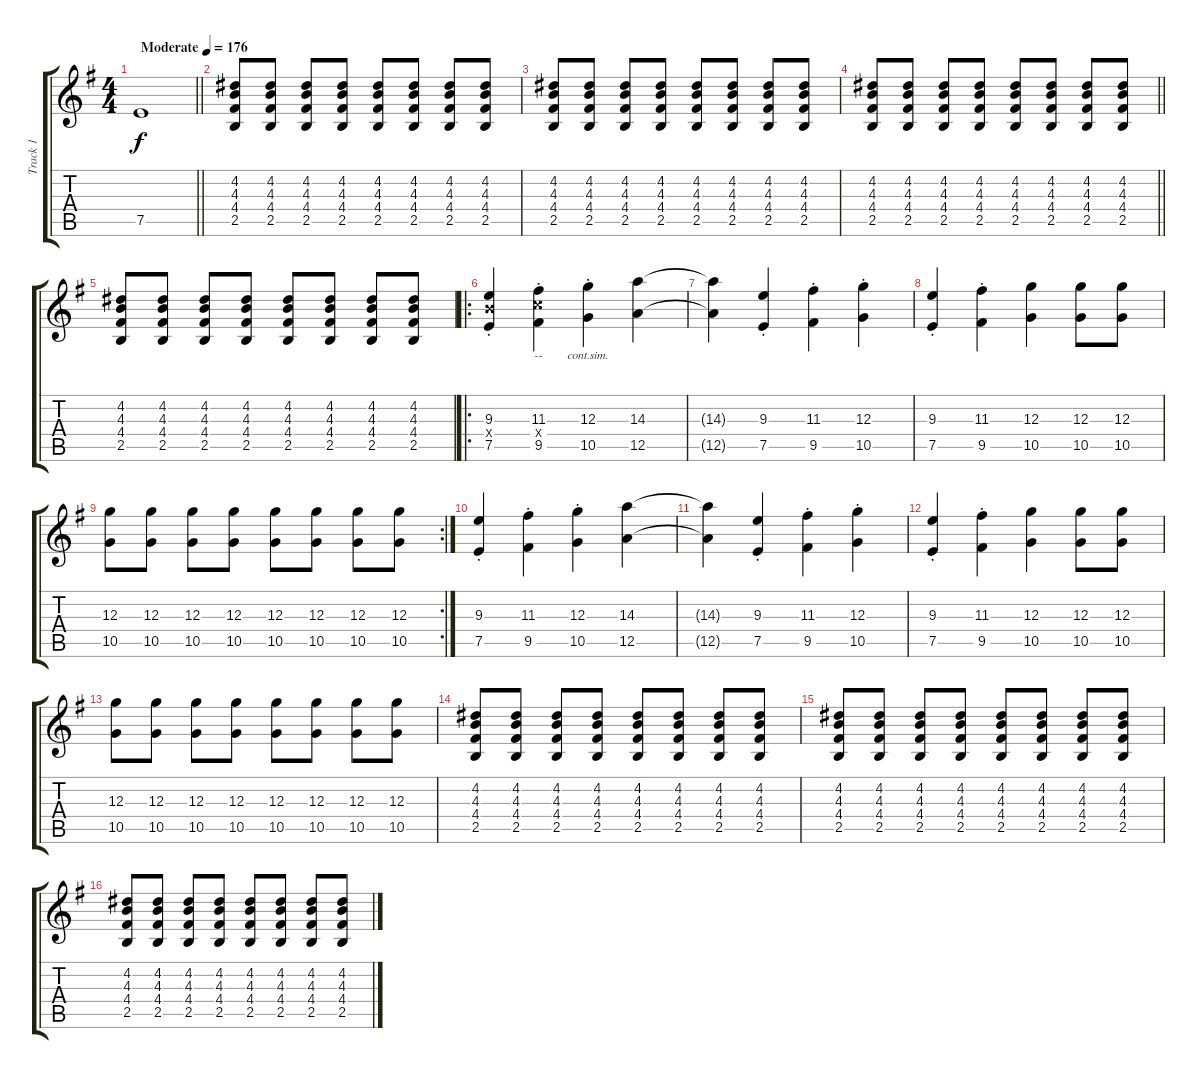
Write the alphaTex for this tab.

\track ("Track 1" "Track 1") {instrument distortionguitar}
\staff {score tabs}
\tuning (E4 B3 G3 D3 A2 E2) {hide}
\ts (4 4)
\tempo (176 "Moderate")
\clef g2
\barLineRight lightlight
\ks g
7.5.1{dy f instrument distortionguitar} |
(4.2 4.3 4.4 2.5).8 (4.2 4.3 4.4 2.5).8 (4.2 4.3 4.4 2.5).8 (4.2 4.3 4.4 2.5).8 (4.2 4.3 4.4 2.5).8 (4.2 4.3 4.4 2.5).8 (4.2 4.3 4.4 2.5).8 (4.2 4.3 4.4 2.5).8 |
(4.2 4.3 4.4 2.5).8 (4.2 4.3 4.4 2.5).8 (4.2 4.3 4.4 2.5).8 (4.2 4.3 4.4 2.5).8 (4.2 4.3 4.4 2.5).8 (4.2 4.3 4.4 2.5).8 (4.2 4.3 4.4 2.5).8 (4.2 4.3 4.4 2.5).8 |
\barLineRight lightlight
(4.2 4.3 4.4 2.5).8 (4.2 4.3 4.4 2.5).8 (4.2 4.3 4.4 2.5).8 (4.2 4.3 4.4 2.5).8 (4.2 4.3 4.4 2.5).8 (4.2 4.3 4.4 2.5).8 (4.2 4.3 4.4 2.5).8 (4.2 4.3 4.4 2.5).8 |
(4.2 4.3 4.4 2.5).8 (4.2 4.3 4.4 2.5).8 (4.2 4.3 4.4 2.5).8 (4.2 4.3 4.4 2.5).8 (4.2 4.3 4.4 2.5).8 (4.2 4.3 4.4 2.5).8 (4.2 4.3 4.4 2.5).8 (4.2 4.3 4.4 2.5).8 |
\ro
(9.3{st} 9.4{x} 7.5).4{lyrics (0 "") lyrics (1 "") lyrics (2 "") lyrics (3 "") lyrics (4 "")} (11.3 10.4{x} 9.5{st}).4{lyrics (0 "--") lyrics (1 "") lyrics (2 "") lyrics (3 "") lyrics (4 "")} (12.3 10.5{st}).4{lyrics (0 "cont.sim.") lyrics (1 "") lyrics (2 "") lyrics (3 "") lyrics (4 "")} (14.3 12.5).4 |
(14.3{t} 12.5{t}).4 (9.3 7.5{st}).4 (11.3 9.5{st}).4 (12.3 10.5{st}).4 |
(9.3 7.5{st}).4 (11.3 9.5{st}).4 (12.3 10.5).4 (12.3 10.5).8 (12.3 10.5).8 |
\rc 2
(12.3 10.5).8 (12.3 10.5).8 (12.3 10.5).8 (12.3 10.5).8 (12.3 10.5).8 (12.3 10.5).8 (12.3 10.5).8 (12.3 10.5).8 |
(9.3 7.5{st}).4 (11.3 9.5{st}).4 (12.3 10.5{st}).4 (14.3 12.5).4 |
(14.3{t} 12.5{t}).4 (9.3 7.5{st}).4 (11.3 9.5{st}).4 (12.3 10.5{st}).4 |
(9.3 7.5{st}).4 (11.3 9.5{st}).4 (12.3 10.5).4 (12.3 10.5).8 (12.3 10.5).8 |
(12.3 10.5).8 (12.3 10.5).8 (12.3 10.5).8 (12.3 10.5).8 (12.3 10.5).8 (12.3 10.5).8 (12.3 10.5).8 (12.3 10.5).8 |
(4.2 4.3 4.4 2.5).8 (4.2 4.3 4.4 2.5).8 (4.2 4.3 4.4 2.5).8 (4.2 4.3 4.4 2.5).8 (4.2 4.3 4.4 2.5).8 (4.2 4.3 4.4 2.5).8 (4.2 4.3 4.4 2.5).8 (4.2 4.3 4.4 2.5).8 |
(4.2 4.3 4.4 2.5).8 (4.2 4.3 4.4 2.5).8 (4.2 4.3 4.4 2.5).8 (4.2 4.3 4.4 2.5).8 (4.2 4.3 4.4 2.5).8 (4.2 4.3 4.4 2.5).8 (4.2 4.3 4.4 2.5).8 (4.2 4.3 4.4 2.5).8 |
(4.2 4.3 4.4 2.5).8 (4.2 4.3 4.4 2.5).8 (4.2 4.3 4.4 2.5).8 (4.2 4.3 4.4 2.5).8 (4.2 4.3 4.4 2.5).8 (4.2 4.3 4.4 2.5).8 (4.2 4.3 4.4 2.5).8 (4.2 4.3 4.4 2.5).8
